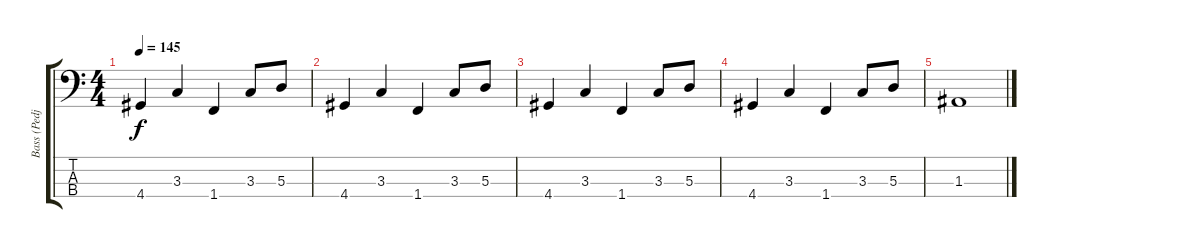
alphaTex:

\track ("Bass (Pedja)" "Bass (Pedj") {instrument electricbassfinger}
\staff {score tabs}
\tuning (G2 D2 A1 E1) {hide}
\ts (4 4)
\tempo 145
\clef f4
\ks c
4.4.4{dy f} 3.3.4 1.4.4 3.3.8 5.3.8 |
4.4.4 3.3.4 1.4.4 3.3.8 5.3.8 |
4.4.4 3.3.4 1.4.4 3.3.8 5.3.8 |
4.4.4 3.3.4 1.4.4 3.3.8 5.3.8 |
1.3.1
